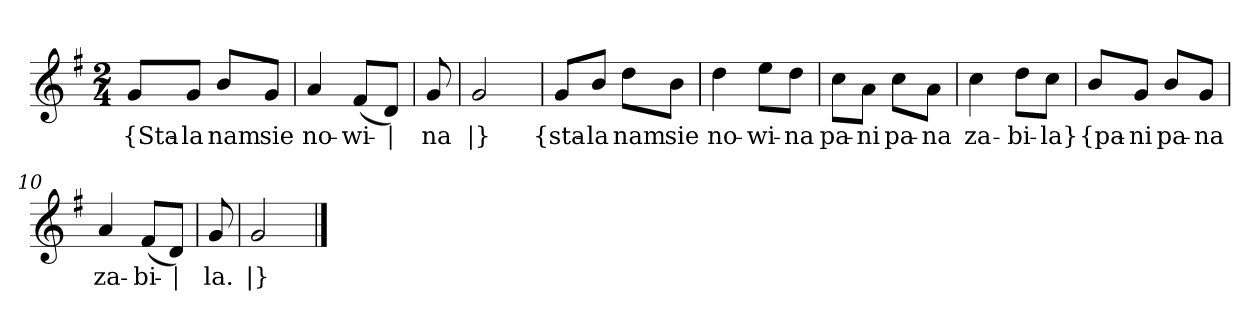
**kern	**text
*part1	*part1
*staff1	*staff1
*clefG2	*
*k[f#]	*
*G:	*
*M2/4	*
=	=
8g/L	{Sta-
8g/J	-la
8b/L	nam
8g/J	sie
=2	=2
4a	no-
(8f#/L	-wi-
8d/J)	|
=3y	=3y
8g	-na
=4	=4
2g	|}
=5y	=5y
8g/L	{sta-
8b/J	-la
8dd\L	nam
8b\J	sie
=6	=6
4dd	no-
8ee\L	-wi-
8dd\J	-na
=7	=7
8cc\L	pa-
8a\J	-ni
8cc\L	pa-
8a\J	-na
=8	=8
4cc	za-
8dd\L	-bi-
8cc\J	-la}
=9y	=9y
8b/L	{pa-
8g/J	-ni
8b/L	pa-
8g/J	-na
=10	=10
4a	za-
(8f#/L	-bi-
8d/J)	|
=11y	=11y
8g	-la.
=12	=12
2g	|}
==	==
*-	*-
